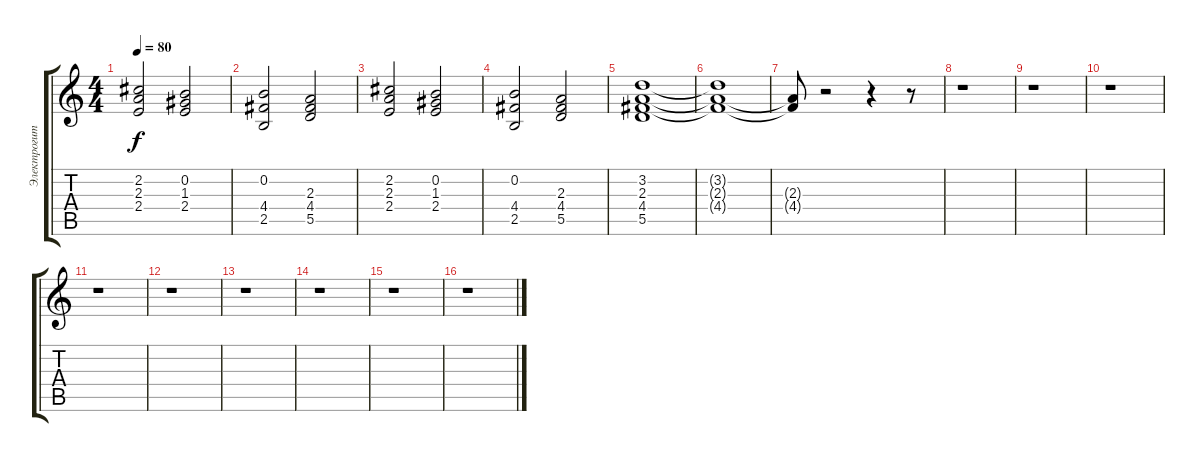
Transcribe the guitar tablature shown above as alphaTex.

\track ("Электрогитара" "Электрогит") {instrument overdrivenguitar}
\staff {score tabs}
\tuning (E4 B3 G3 D3 A2 E2) {hide}
\ts (4 4)
\tempo 80
\clef g2
\ks c
(2.2 2.3 2.4).2{dy f} (0.2 1.3 2.4).2 |
(0.2 4.4 2.5).2 (2.3 4.4 5.5).2 |
(2.2 2.3 2.4).2 (0.2 1.3 2.4).2 |
(0.2 4.4 2.5).2 (2.3 4.4 5.5).2 |
(3.2 2.3 4.4 5.5).1 |
(3.2{t} 2.3{t} 4.4{t}).1 |
(2.3{t} 4.4{t}).8 r.2 r.4 r.8 |
r.1 |
r.1 |
r.1 |
r.1 |
r.1 |
r.1 |
r.1 |
r.1 |
r.1
